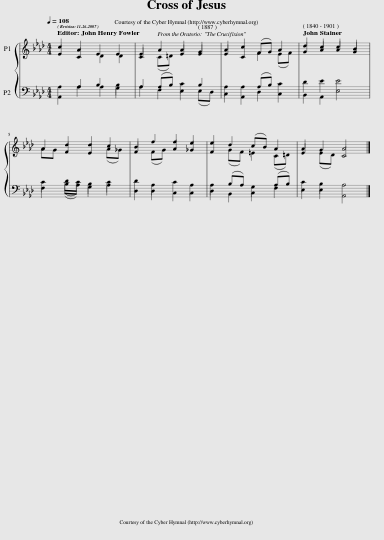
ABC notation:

X:1
%%score { ( 1 2 ) ( 3 4 ) }
L:1/8
Q:1/4=108
M:4/4
I:linebreak $
K:Ab
V:1 treble
V:2 treble
V:3 bass
V:4 bass
V:1
 c2 A2 E2 E2 | E2 A2 A2 G2 | A2 c2 (FG) A2 | d2 c2 c2 B2 |$ A2 d2 d2 c2 | %5
 B2 f2 f2 e2 | e2 d2 (cB) A2 | A2 G2 A4 |] %8
V:2
 E2 C2 D2 D2 | C2 (C=D) E2 E2 | E2 C2 F2 (EF) | G2 A2 A2 G2 |$ AG F2 E2 (A_G) | %5
 F2 (FG) A2 _G2 | F2 (GF) =E2 (C=D) | E2 (ED) C4 |] %8
V:3
 A,2 A,2 B,2 B,2 | A,2 (A,B,) C2 B,2 | A,2 A,2 (A,B,) C2 | D2 E2 E4 |$ C2 (DC) B,2 C2 | %5
 D2 A,2 C2 A,2 | A,2 (B,A,) G,2 (A,B,) | C2 B,2 A,4 |] %8
V:4
 A,,2 A,2 A,2 G,2 | A,2 F,2 E,2 (E,D,) | C,2 A,,2 D,2 C,2 | B,,2 A,,2 E,4 |$ F,2 (B,A,) G,2 A,2 | %5
 D,2 D,2 C,2 C,2 | D,2 B,,2 C,2 F,2 | E,2 E,2 A,,4 |] %8
